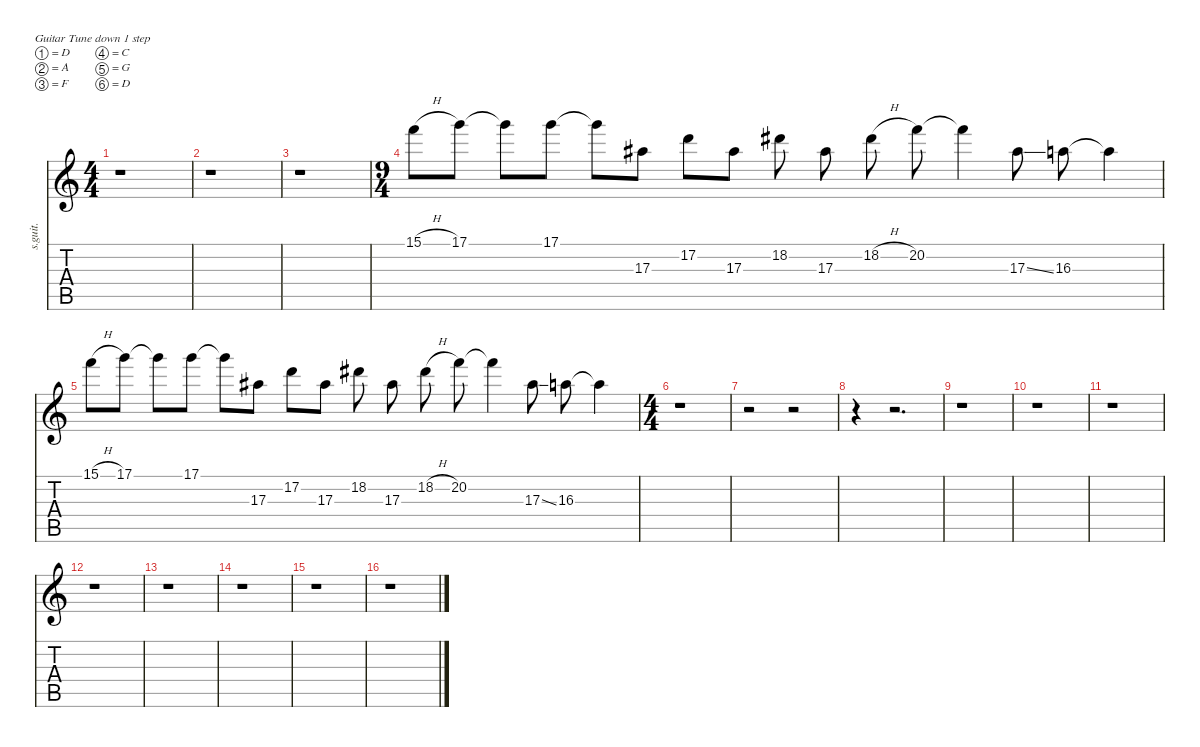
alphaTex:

\defaultSystemsLayout 4
\hideDynamics
\bracketExtendMode nobrackets
\track ("A Nameless Ghoul - Lead" "s.guit.") {instrument distortionguitar}
\staff {score tabs}
\tuning (D4 A3 F3 C3 G2 D2)
\ts (4 4)
\tempo (130 hide)
\clef g2
\ks c
r.1{dy f} |
r.1 |
r.1 |
\ts (9 4)
\beaming (8 2 2 2 2)
15.1{h}.8 17.1.8 17.1{t}.8 17.1.8 17.1{t}.8 17.3{acc #}.8 17.2.8 17.3{acc #}.8 18.2{acc #}.8 17.3{acc #}.8 18.2{h acc #}.8 20.2.8 20.2{t}.4 17.3{ss acc #}.8 16.3.8 16.3{t}.4 |
15.1{h}.8 17.1.8 17.1{t}.8 17.1.8 17.1{t}.8 17.3{acc #}.8 17.2.8 17.3{acc #}.8 18.2{acc #}.8 17.3{acc #}.8 18.2{h acc #}.8 20.2.8 20.2{t}.4 17.3{ss acc #}.8 16.3.8 16.3{t}.4 |
\ts (4 4)
\beaming (8 2 2 2 2)
r.1 |
r.2 r.2 |
r.4 r.2{d} |
r.1 |
r.1 |
r.1 |
r.1 |
r.1 |
r.1 |
r.1 |
r.1
